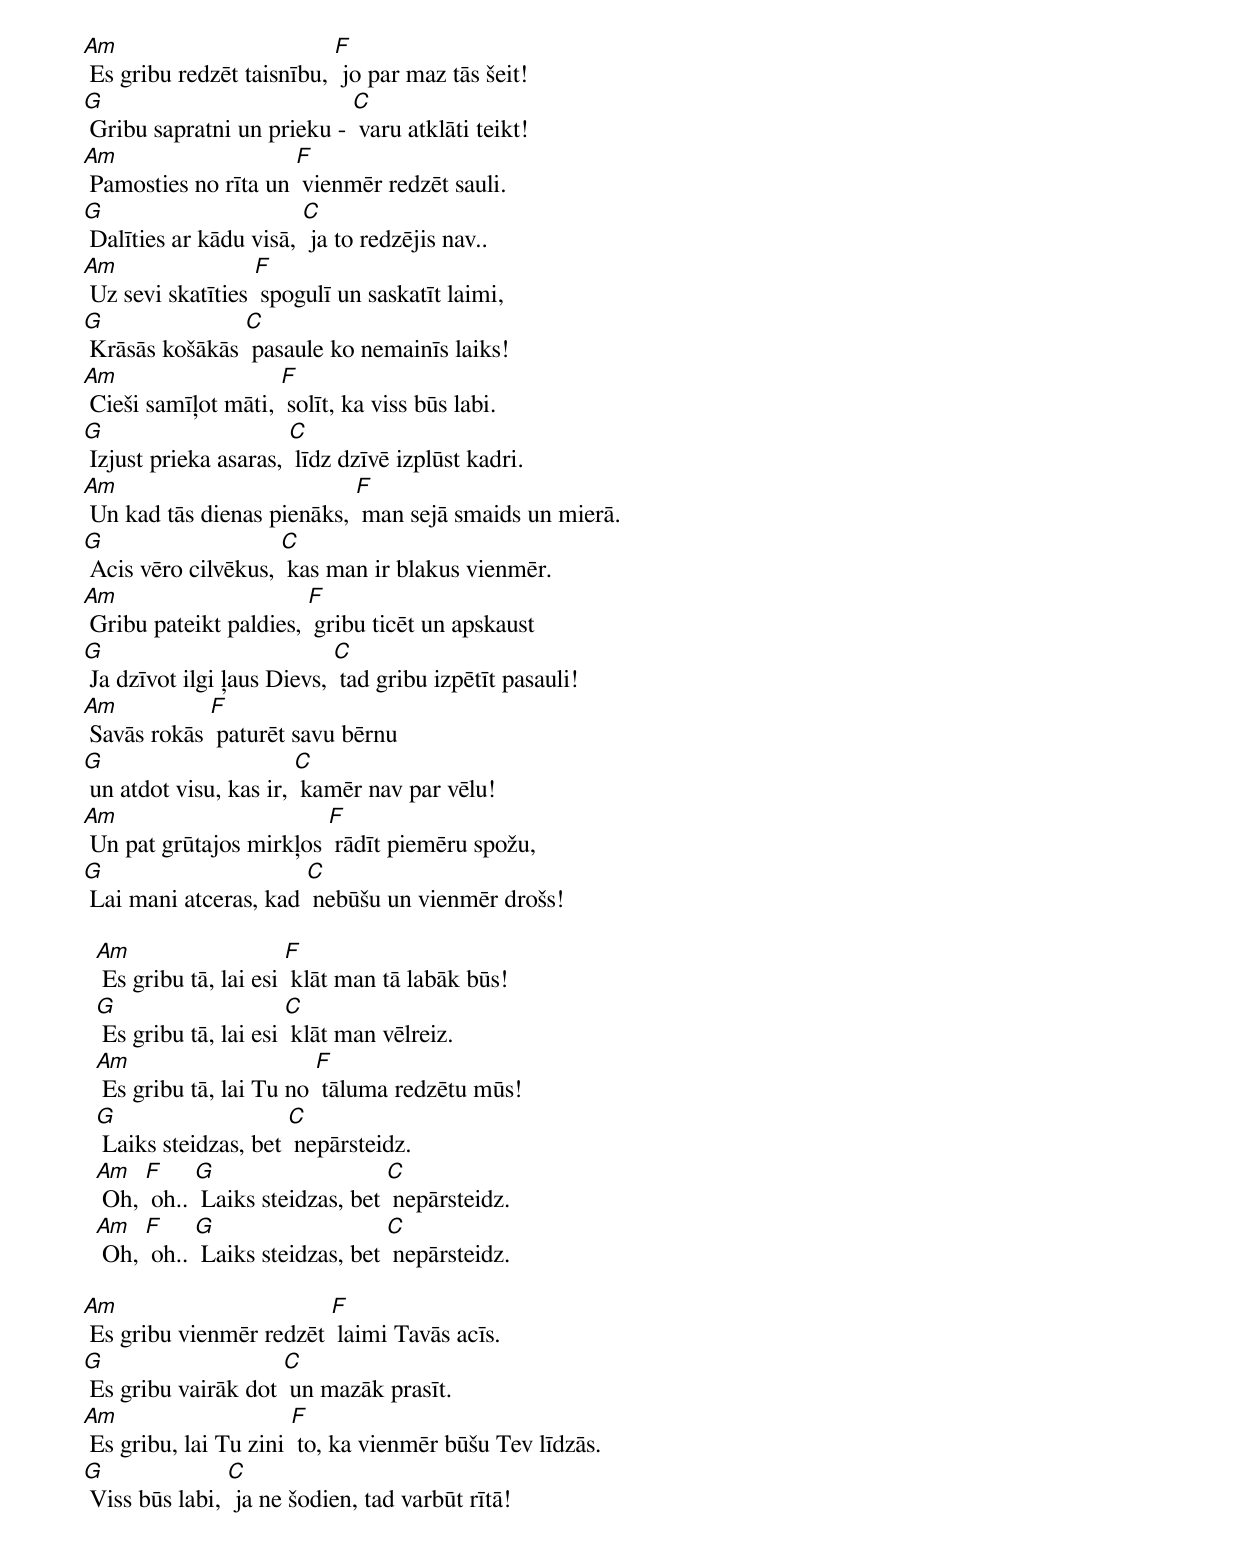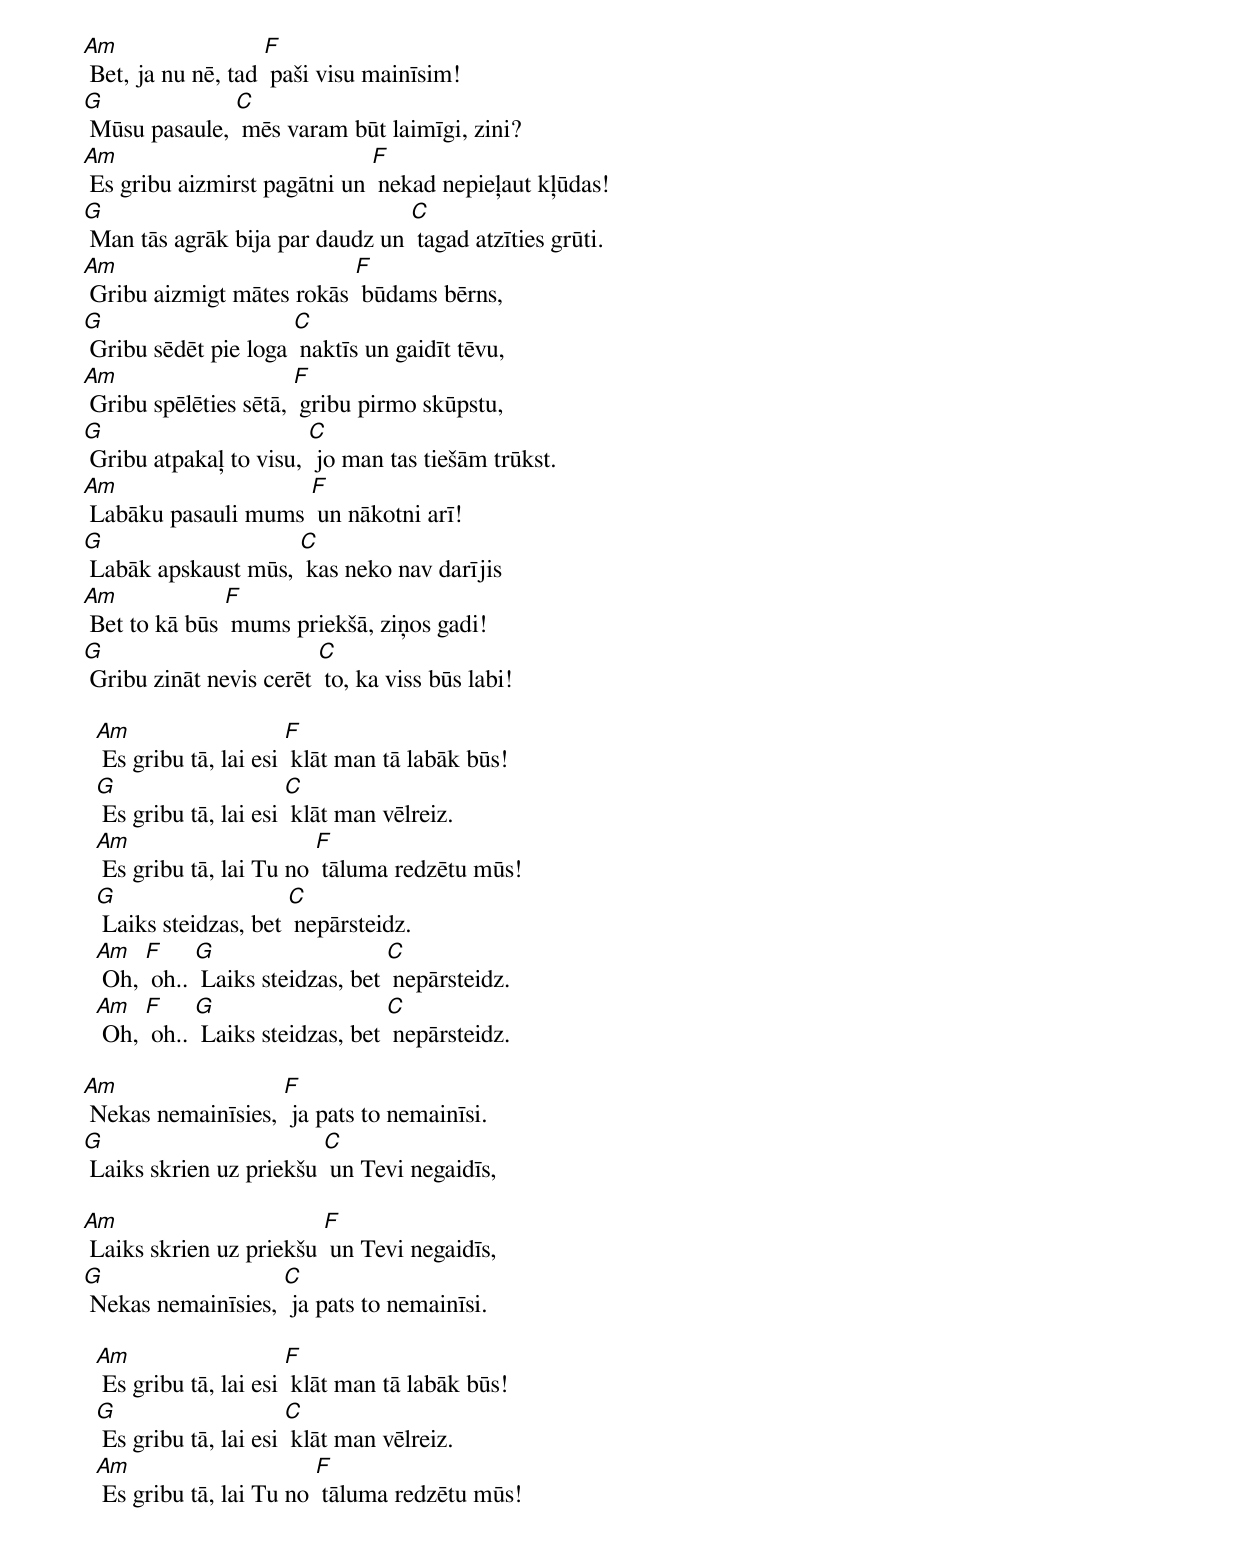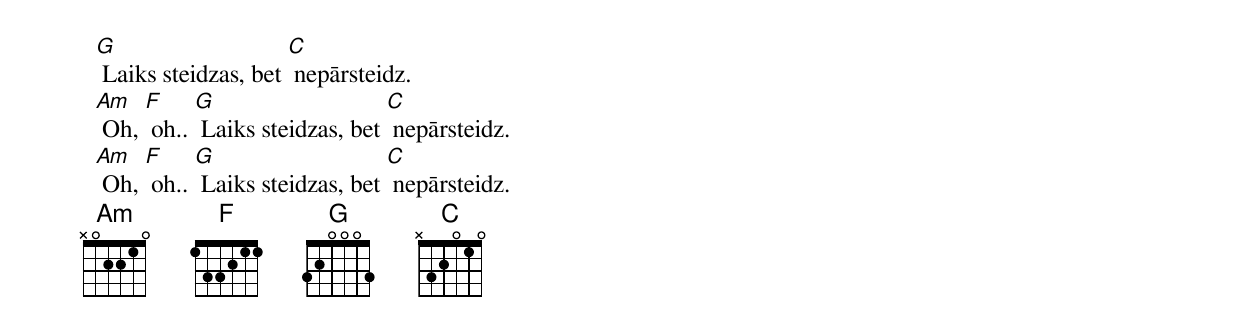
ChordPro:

[Am] Es gribu redzēt taisnību, [F] jo par maz tās šeit!
[G] Gribu sapratni un prieku - [C] varu atklāti teikt!
[Am] Pamosties no rīta un [F] vienmēr redzēt sauli.
[G] Dalīties ar kādu visā, [C] ja to redzējis nav..
[Am] Uz sevi skatīties [F] spogulī un saskatīt laimi,
[G] Krāsās košākās [C] pasaule ko nemainīs laiks!
[Am] Cieši samīļot māti, [F] solīt, ka viss būs labi.
[G] Izjust prieka asaras, [C] līdz dzīvē izplūst kadri.
[Am] Un kad tās dienas pienāks, [F] man sejā smaids un mierā.
[G] Acis vēro cilvēkus, [C] kas man ir blakus vienmēr.
[Am] Gribu pateikt paldies, [F] gribu ticēt un apskaust
[G] Ja dzīvot ilgi ļaus Dievs, [C] tad gribu izpētīt pasauli!
[Am] Savās rokās [F] paturēt savu bērnu
[G] un atdot visu, kas ir, [C] kamēr nav par vēlu!
[Am] Un pat grūtajos mirkļos [F] rādīt piemēru spožu,
[G] Lai mani atceras, kad [C] nebūšu un vienmēr drošs!

  [Am] Es gribu tā, lai esi [F] klāt man tā labāk būs!
  [G] Es gribu tā, lai esi [C] klāt man vēlreiz.
  [Am] Es gribu tā, lai Tu no [F] tāluma redzētu mūs!
  [G] Laiks steidzas, bet [C] nepārsteidz.
  [Am] Oh, [F] oh.. [G] Laiks steidzas, bet [C] nepārsteidz.
  [Am] Oh, [F] oh.. [G] Laiks steidzas, bet [C] nepārsteidz.

[Am] Es gribu vienmēr redzēt [F] laimi Tavās acīs.
[G] Es gribu vairāk dot [C] un mazāk prasīt.
[Am] Es gribu, lai Tu zini [F] to, ka vienmēr būšu Tev līdzās.
[G] Viss būs labi, [C] ja ne šodien, tad varbūt rītā!
[Am] Bet, ja nu nē, tad [F] paši visu mainīsim!
[G] Mūsu pasaule, [C] mēs varam būt laimīgi, zini?
[Am] Es gribu aizmirst pagātni un [F] nekad nepieļaut kļūdas!
[G] Man tās agrāk bija par daudz un [C] tagad atzīties grūti.
[Am] Gribu aizmigt mātes rokās [F] būdams bērns,
[G] Gribu sēdēt pie loga [C] naktīs un gaidīt tēvu,
[Am] Gribu spēlēties sētā, [F] gribu pirmo skūpstu,
[G] Gribu atpakaļ to visu, [C] jo man tas tiešām trūkst.
[Am] Labāku pasauli mums [F] un nākotni arī!
[G] Labāk apskaust mūs, [C] kas neko nav darījis
[Am] Bet to kā būs [F] mums priekšā, ziņos gadi!
[G] Gribu zināt nevis cerēt [C] to, ka viss būs labi!

  [Am] Es gribu tā, lai esi [F] klāt man tā labāk būs!
  [G] Es gribu tā, lai esi [C] klāt man vēlreiz.
  [Am] Es gribu tā, lai Tu no [F] tāluma redzētu mūs!
  [G] Laiks steidzas, bet [C] nepārsteidz.
  [Am] Oh, [F] oh.. [G] Laiks steidzas, bet [C] nepārsteidz.
  [Am] Oh, [F] oh.. [G] Laiks steidzas, bet [C] nepārsteidz.

[Am] Nekas nemainīsies, [F] ja pats to nemainīsi.
[G] Laiks skrien uz priekšu [C] un Tevi negaidīs,

[Am] Laiks skrien uz priekšu [F] un Tevi negaidīs,
[G] Nekas nemainīsies, [C] ja pats to nemainīsi.

  [Am] Es gribu tā, lai esi [F] klāt man tā labāk būs!
  [G] Es gribu tā, lai esi [C] klāt man vēlreiz.
  [Am] Es gribu tā, lai Tu no [F] tāluma redzētu mūs!
  [G] Laiks steidzas, bet [C] nepārsteidz.
  [Am] Oh, [F] oh.. [G] Laiks steidzas, bet [C] nepārsteidz.
  [Am] Oh, [F] oh.. [G] Laiks steidzas, bet [C] nepārsteidz.
